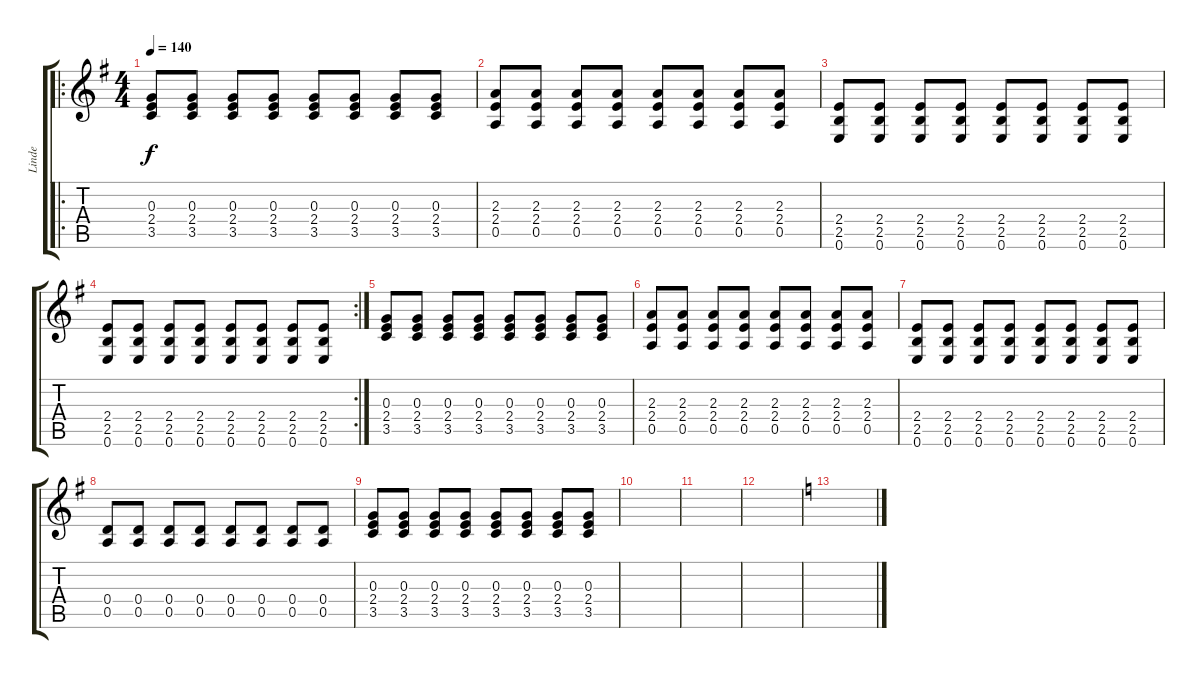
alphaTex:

\track ("Linde" "Linde") {instrument overdrivenguitar}
\staff {score tabs}
\tuning (E4 B3 G3 D3 A2 E2) {hide}
\ro
\ts (4 4)
\tempo 140
\clef g2
\ks eminor
(0.3 2.4 3.5).8{dy f} (0.3 2.4 3.5).8 (0.3 2.4 3.5).8 (0.3 2.4 3.5).8 (0.3 2.4 3.5).8 (0.3 2.4 3.5).8 (0.3 2.4 3.5).8 (0.3 2.4 3.5).8 |
(2.3 2.4 0.5).8 (2.3 2.4 0.5).8 (2.3 2.4 0.5).8 (2.3 2.4 0.5).8 (2.3 2.4 0.5).8 (2.3 2.4 0.5).8 (2.3 2.4 0.5).8 (2.3 2.4 0.5).8 |
(2.4 2.5 0.6).8 (2.4 2.5 0.6).8 (2.4 2.5 0.6).8 (2.4 2.5 0.6).8 (2.4 2.5 0.6).8 (2.4 2.5 0.6).8 (2.4 2.5 0.6).8 (2.4 2.5 0.6).8 |
\rc 2
(2.4 2.5 0.6).8 (2.4 2.5 0.6).8 (2.4 2.5 0.6).8 (2.4 2.5 0.6).8 (2.4 2.5 0.6).8 (2.4 2.5 0.6).8 (2.4 2.5 0.6).8 (2.4 2.5 0.6).8 |
(0.3 2.4 3.5).8 (0.3 2.4 3.5).8 (0.3 2.4 3.5).8 (0.3 2.4 3.5).8 (0.3 2.4 3.5).8 (0.3 2.4 3.5).8 (0.3 2.4 3.5).8 (0.3 2.4 3.5).8 |
(2.3 2.4 0.5).8 (2.3 2.4 0.5).8 (2.3 2.4 0.5).8 (2.3 2.4 0.5).8 (2.3 2.4 0.5).8 (2.3 2.4 0.5).8 (2.3 2.4 0.5).8 (2.3 2.4 0.5).8 |
(2.4 2.5 0.6).8 (2.4 2.5 0.6).8 (2.4 2.5 0.6).8 (2.4 2.5 0.6).8 (2.4 2.5 0.6).8 (2.4 2.5 0.6).8 (2.4 2.5 0.6).8 (2.4 2.5 0.6).8 |
(0.4 0.5).8 (0.4 0.5).8 (0.4 0.5).8 (0.4 0.5).8 (0.4 0.5).8 (0.4 0.5).8 (0.4 0.5).8 (0.4 0.5).8 |
(0.3 2.4 3.5).8 (0.3 2.4 3.5).8 (0.3 2.4 3.5).8 (0.3 2.4 3.5).8 (0.3 2.4 3.5).8 (0.3 2.4 3.5).8 (0.3 2.4 3.5).8 (0.3 2.4 3.5).8 |
|
|
|
\ks c
